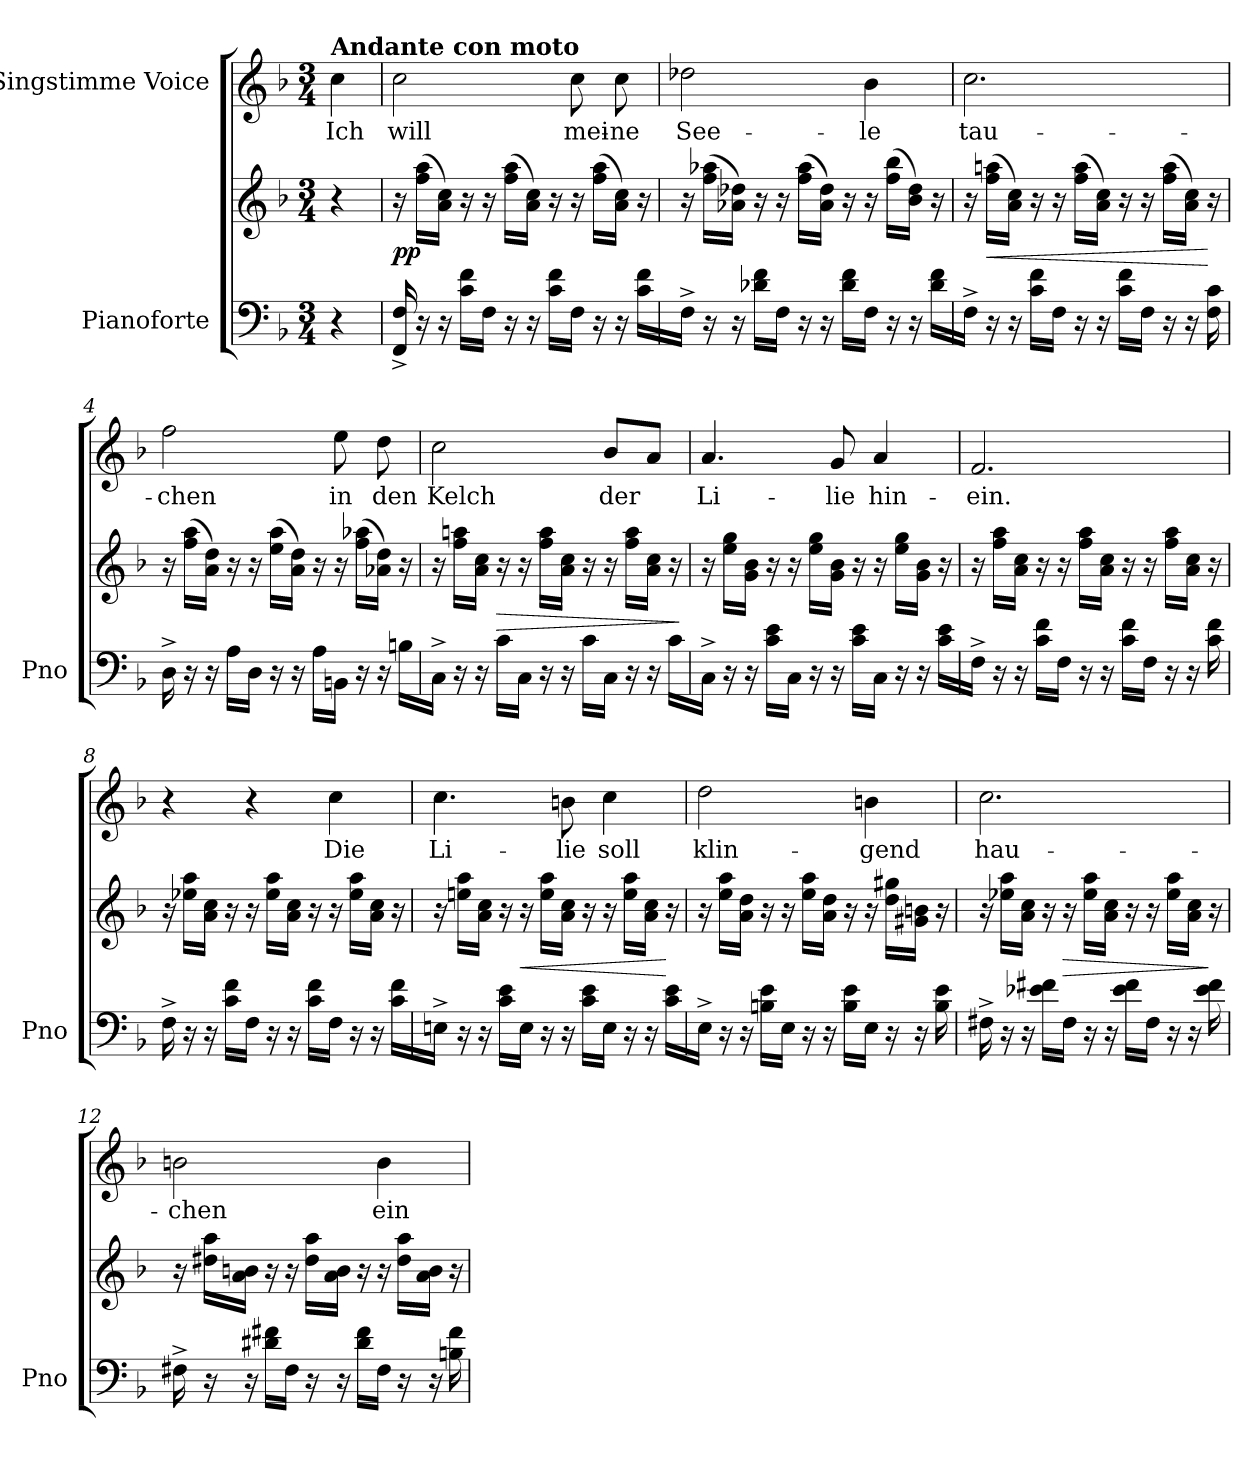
**kern	**kern	**dynam	**kern	**text
*part2	*part2	*part2	*part1	*part1
*staff3	*staff2	*staff2/3	*staff1	*staff1
*I"Pianoforte	*	*	*I"Singstimme Voice	*
*I'Pno	*	*	*	*
*clefF4	*clefG2	*	*clefG2	*
*k[b-]	*k[b-]	*	*k[b-]	*
*M3/4	*M3/4	*	*M3/4	*
=	=	=	=	=
!	!	!	!LO:TX:a:B:t=Andante con moto	!
4r	4r	.	4cc\	Ich
=1	=1	=1	=1	=1
!	!	!LO:DY:b	!	!
16FF/^< 16F/^<	16r	pp	2cc\	will
16r	(16ff\ 16aa\LL	.	.	.
16r	16a\ 16cc\JJ)	.	.	.
16c\ 16f\LL	16r	.	.	.
16F\JJ	16r	.	.	.
16r	(16ff\ 16aa\LL	.	.	.
16r	16a\ 16cc\JJ)	.	.	.
16c\ 16f\LL	16r	.	.	.
16F\JJ	16r	.	8cc\	mei-
16r	(16ff\ 16aa\LL	.	.	.
16r	16a\ 16cc\JJ)	.	8cc\	-ne
16c\ 16f\LL	16r	.	.	.
=2	=2	=2	=2	=2
16F^<\JJ	16r	.	2dd-X\	See-
16r	(16ff\ 16aa-X\LL	.	.	.
16r	16a-X\ 16dd-X\JJ)	.	.	.
16d-X\ 16f\LL	16r	.	.	.
16F\JJ	16r	.	.	.
16r	(16ff\ 16aa-\LL	.	.	.
16r	16a-\ 16dd-\JJ)	.	.	.
16d-\ 16f\LL	16r	.	.	.
16F\JJ	16r	.	4b-\	-le
16r	(16ff\ 16bb-\LL	.	.	.
16r	16b-\ 16dd-\JJ)	.	.	.
16d-\ 16f\LL	16r	.	.	.
=3	=3	=3	=3	=3
16F^<\JJ	16r	.	2.cc\	tau-
!	!	!LO:HP:b	!	!
16r	(16ff\ 16aan\LL	<	.	.
16r	16a\ 16cc\JJ)	.	.	.
16c\ 16f\LL	16r	.	.	.
16F\JJ	16r	.	.	.
16r	(16ff\ 16aa\LL	.	.	.
16r	16a\ 16cc\JJ)	.	.	.
16c\ 16f\LL	16r	.	.	.
16F\JJ	16r	.	.	.
16r	(16ff\ 16aa\LL	.	.	.
16r	16a\ 16cc\JJ)	.	.	.
16F\ 16c\	16r	[	.	.
=4	=4	=4	=4	=4
16D^\	16r	.	2ff\	-chen
16r	(16ff\ 16aa\LL	.	.	.
16r	16a\ 16dd\JJ)	.	.	.
16A\LL	16r	.	.	.
16D\JJ	16r	.	.	.
16r	(16ee\ 16aa\LL	.	.	.
16r	16a\ 16dd\JJ)	.	.	.
16A\LL	16r	.	.	.
16BBn\JJ	16r	.	8ee\	in
16r	(16ff\ 16aa-X\LL	.	.	.
16r	16a-X\ 16dd\JJ)	.	8dd\	den
16Bn\LL	16r	.	.	.
=5	=5	=5	=5	=5
16C^\JJ	16r	.	2cc\	Kelch
16r	16ff\ 16aan\LL	.	.	.
16r	16a\ 16cc\JJ	.	.	.
!	!	!LO:HP:b	!	!
16c\LL	16r	>	.	.
16C\JJ	16r	.	.	.
16r	16ff\ 16aa\LL	.	.	.
16r	16a\ 16cc\JJ	.	.	.
16c\LL	16r	.	.	.
16C\JJ	16r	.	8b-/L	der
16r	16ff\ 16aa\LL	.	.	.
16r	16a\ 16cc\JJ	.	8a/J	.
16c\LL	16r	.	.	.
.	.	]	.	.
=6	=6	=6	=6	=6
16C^\JJ	16r	.	4.a/	Li-
16r	16ee\ 16gg\LL	.	.	.
16r	16g\ 16b-\JJ	.	.	.
16c\ 16e\LL	16r	.	.	.
16C\JJ	16r	.	.	.
16r	16ee\ 16gg\LL	.	.	.
16r	16g\ 16b-\JJ	.	8g/	-lie
16c\ 16e\LL	16r	.	.	.
16C\JJ	16r	.	4a/	hin-
16r	16ee\ 16gg\LL	.	.	.
16r	16g\ 16b-\JJ	.	.	.
16c\ 16e\LL	16r	.	.	.
=7	=7	=7	=7	=7
16F^\JJ	16r	.	2.f/	-ein.
16r	16ff\ 16aa\LL	.	.	.
16r	16a\ 16cc\JJ	.	.	.
16c\ 16f\LL	16r	.	.	.
16F\JJ	16r	.	.	.
16r	16ff\ 16aa\LL	.	.	.
16r	16a\ 16cc\JJ	.	.	.
16c\ 16f\LL	16r	.	.	.
16F\JJ	16r	.	.	.
16r	16ff\ 16aa\LL	.	.	.
16r	16a\ 16cc\JJ	.	.	.
16c\ 16f\	16r	.	.	.
=8	=8	=8	=8	=8
16F^\	16r	.	4r	.
16r	16ee-X\ 16aa\LL	.	.	.
16r	16a\ 16cc\JJ	.	.	.
16c\ 16f\LL	16r	.	.	.
16F\JJ	16r	.	4r	.
16r	16ee-\ 16aa\LL	.	.	.
16r	16a\ 16cc\JJ	.	.	.
16c\ 16f\LL	16r	.	.	.
16F\JJ	16r	.	4cc\	Die
16r	16ee-\ 16aa\LL	.	.	.
16r	16a\ 16cc\JJ	.	.	.
16c\ 16f\LL	16r	.	.	.
=9	=9	=9	=9	=9
16En^\JJ	16r	.	4.cc\	Li-
16r	16een\ 16aa\LL	.	.	.
16r	16a\ 16cc\JJ	.	.	.
16c\ 16e\LL	16r	.	.	.
!	!	!LO:HP:b	!	!
16E\JJ	16r	<	.	.
16r	16ee\ 16aa\LL	.	.	.
16r	16a\ 16cc\JJ	.	8bn\	-lie
16c\ 16e\LL	16r	.	.	.
16E\JJ	16r	.	4cc\	soll
16r	16ee\ 16aa\LL	.	.	.
16r	16a\ 16cc\JJ	.	.	.
16c\ 16e\LL	16r	[	.	.
=10	=10	=10	=10	=10
16E^\JJ	16r	.	2dd\	klin-
16r	16ee\ 16aa\LL	.	.	.
16r	16a\ 16dd\JJ	.	.	.
16Bn\ 16e\LL	16r	.	.	.
16E\JJ	16r	.	.	.
16r	16ee\ 16aa\LL	.	.	.
16r	16a\ 16dd\JJ	.	.	.
16B\ 16e\LL	16r	.	.	.
16E\JJ	16r	.	4bn\	-gend
16r	16dd\ 16gg#X\LL	.	.	.
16r	16g#X\ 16bn\JJ	.	.	.
16B\ 16e\	16r	.	.	.
=11	=11	=11	=11	=11
16F#X^\	16r	.	2.cc\	hau-
16r	16ee-X\ 16aa\LL	.	.	.
16r	16a\ 16cc\JJ	.	.	.
16e-X\ 16f#X\LL	16r	.	.	.
!	!	!LO:HP:b	!	!
16F#\JJ	16r	>	.	.
16r	16ee-\ 16aa\LL	.	.	.
16r	16a\ 16cc\JJ	.	.	.
16e-\ 16f#\LL	16r	.	.	.
16F#\JJ	16r	.	.	.
16r	16ee-\ 16aa\LL	.	.	.
16r	16a\ 16cc\JJ	.	.	.
16e-\ 16f#\	16r	]	.	.
=12	=12	=12	=12	=12
16F#X^\	16r	.	2bn\	-chen
16r	16dd#X\ 16aa\LL	.	.	.
16r	16a\ 16bn\JJ	.	.	.
16d#X\ 16f#X\LL	16r	.	.	.
16F#\JJ	16r	.	.	.
16r	16dd#\ 16aa\LL	.	.	.
16r	16a\ 16b\JJ	.	.	.
16d#\ 16f#\LL	16r	.	.	.
16F#\JJ	16r	.	4b\	ein
16r	16dd#\ 16aa\LL	.	.	.
16r	16a\ 16b\JJ	.	.	.
16Bn\ 16f#\LL	16r	.	.	.
=	=	=	=	=
*-	*-	*-	*-	*-
